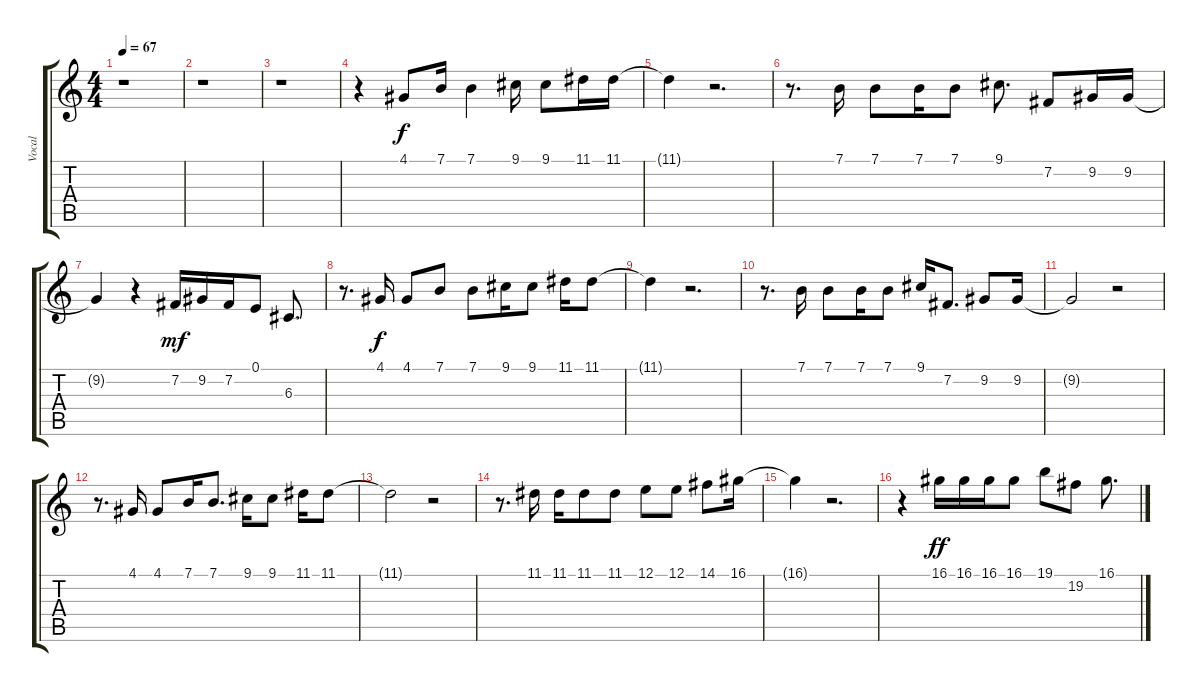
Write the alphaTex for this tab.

\track ("Vocal" "Vocal") {instrument flute}
\staff {score tabs}
\tuning (E4 B3 G3 D3 A2 E2) {hide}
\ts (4 4)
\tempo 67
\clef g2
\ks c
r.1{dy f} |
r.1 |
r.1 |
r.4 4.1.8 7.1.16 7.1.4 9.1.16 9.1.8 11.1.16 11.1.16 |
11.1{t}.4 r.2{d} |
r.8{d} 7.1.16 7.1.8 7.1.16 7.1.8 9.1.8{d} 7.2.8 9.2.16 9.2.16 |
9.2{t}.4 r.4 7.2.16{dy mf} 9.2.16 7.2.16 0.1.8 6.3.8{d} |
r.8{d} 4.1.16{dy f} 4.1.8 7.1.8 7.1.8 9.1.16 9.1.8 11.1.16 11.1.8 |
11.1{t}.4 r.2{d} |
r.8{d} 7.1.16 7.1.8 7.1.16 7.1.8 9.1.16 7.2.8{d} 9.2.8 9.2.16 |
9.2{t}.2 r.2 |
r.8{d} 4.1.16 4.1.8 7.1.16 7.1.8{d} 9.1.16 9.1.8 11.1.16 11.1.8 |
11.1{t}.2 r.2 |
r.8{d} 11.1.16 11.1.16 11.1.8 11.1.8 12.1.8 12.1.8 14.1.8 16.1.16 |
16.1{t}.4 r.2{d} |
r.4 16.1.16{dy ff} 16.1.16 16.1.16 16.1.8 19.1.8 19.2.8 16.1.8{d}
